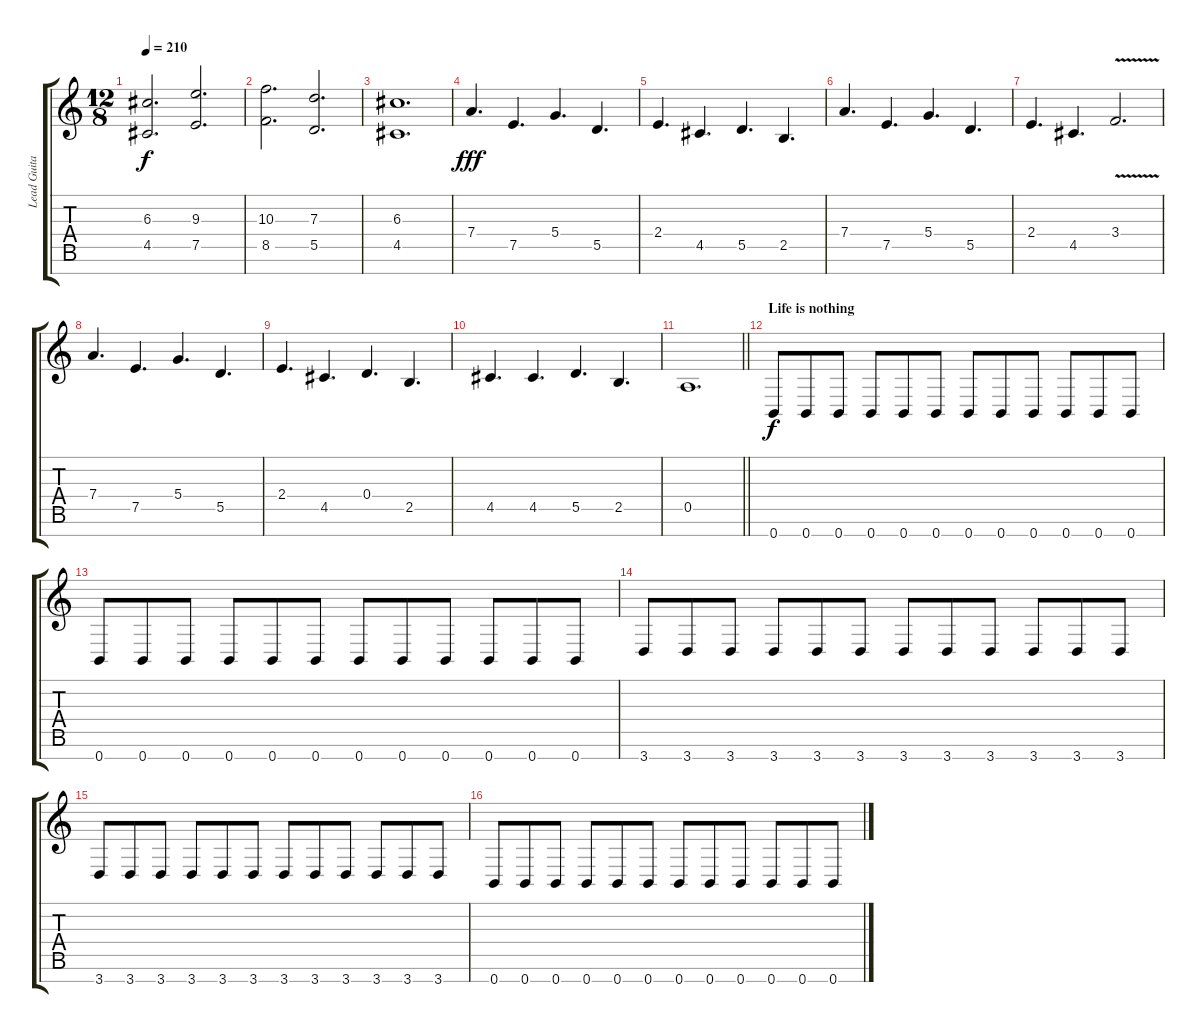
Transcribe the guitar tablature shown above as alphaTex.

\track ("Lead Guitar" "Lead Guita") {instrument overdrivenguitar}
\staff {score tabs}
\tuning (E4 B3 G3 D3 A2 E2 B1) {hide}
\ts (12 8)
\tempo 210
\clef g2
\ks c
(6.3 4.5).2{d dy f} (9.3 7.5).2{d} |
(10.3 8.5).2{d} (7.3 5.5).2{d} |
(6.3 4.5).1{d} |
7.4.4{d dy fff} 7.5.4{d} 5.4.4{d} 5.5.4{d} |
2.4.4{d} 4.5.4{d} 5.5.4{d} 2.5.4{d} |
7.4.4{d} 7.5.4{d} 5.4.4{d} 5.5.4{d} |
2.4.4{d} 4.5.4{d} 3.4{v}.2{d} |
7.4.4{d} 7.5.4{d} 5.4.4{d} 5.5.4{d} |
2.4.4{d} 4.5.4{d} 0.4.4{d} 2.5.4{d} |
4.5.4{d} 4.5.4{d} 5.5.4{d} 2.5.4{d} |
\barLineRight lightlight
0.5.1{d} |
\section ("" "Life is nothing")
0.7.8{dy f} 0.7.8 0.7.8 0.7.8 0.7.8 0.7.8 0.7.8 0.7.8 0.7.8 0.7.8 0.7.8 0.7.8 |
0.7.8 0.7.8 0.7.8 0.7.8 0.7.8 0.7.8 0.7.8 0.7.8 0.7.8 0.7.8 0.7.8 0.7.8 |
3.7.8 3.7.8 3.7.8 3.7.8 3.7.8 3.7.8 3.7.8 3.7.8 3.7.8 3.7.8 3.7.8 3.7.8 |
3.7.8 3.7.8 3.7.8 3.7.8 3.7.8 3.7.8 3.7.8 3.7.8 3.7.8 3.7.8 3.7.8 3.7.8 |
0.7.8 0.7.8 0.7.8 0.7.8 0.7.8 0.7.8 0.7.8 0.7.8 0.7.8 0.7.8 0.7.8 0.7.8
